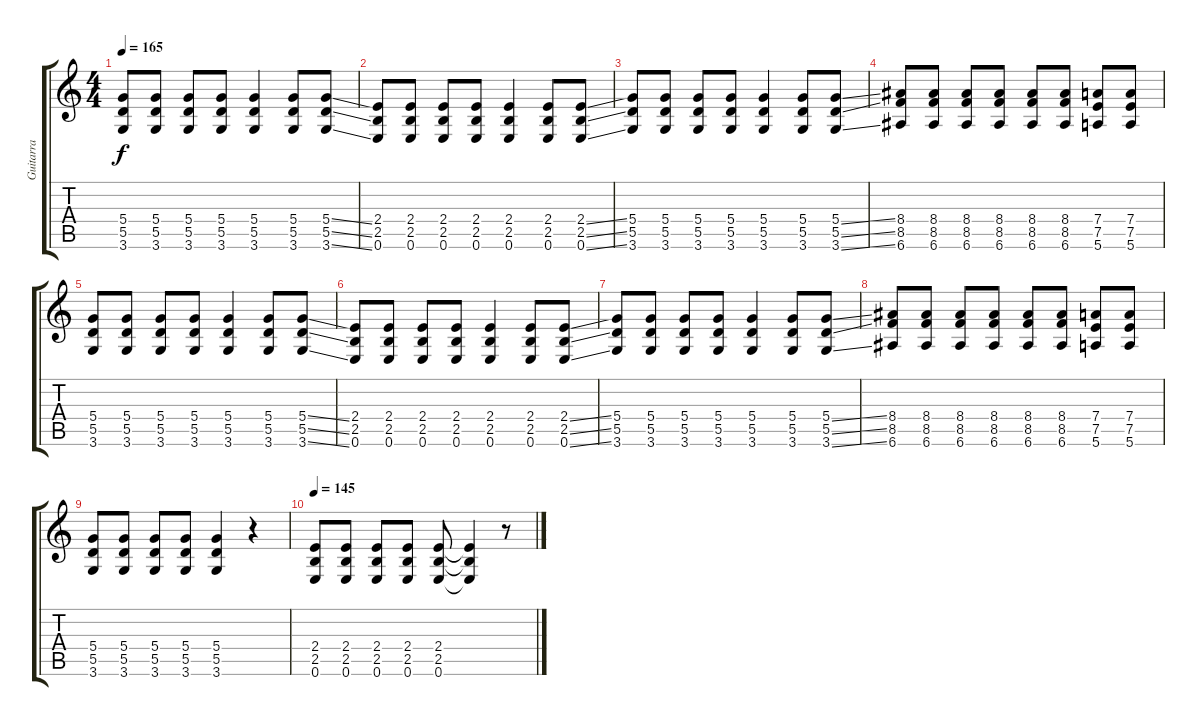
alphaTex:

\track ("Guitarra" "Guitarra") {instrument overdrivenguitar}
\staff {score tabs}
\tuning (E4 B3 G3 D3 A2 E2) {hide}
\ts (4 4)
\tempo 165
\clef g2
\ks c
(5.4 5.5 3.6).8{dy f volume 11} (5.4 5.5 3.6).8 (5.4 5.5 3.6).8 (5.4 5.5 3.6).8 (5.4 5.5 3.6).4 (5.4 5.5 3.6).8 (5.4{ss} 5.5{ss} 3.6{ss}).8 |
(2.4 2.5 0.6).8 (2.4 2.5 0.6).8 (2.4 2.5 0.6).8 (2.4 2.5 0.6).8 (2.4 2.5 0.6).4 (2.4 2.5 0.6).8 (2.4{ss} 2.5{ss} 0.6{ss}).8 |
(5.4 5.5 3.6).8 (5.4 5.5 3.6).8 (5.4 5.5 3.6).8 (5.4 5.5 3.6).8 (5.4 5.5 3.6).4 (5.4 5.5 3.6).8 (5.4{ss} 5.5{ss} 3.6{ss}).8 |
(8.4 8.5 6.6).8 (8.4 8.5 6.6).8 (8.4 8.5 6.6).8 (8.4 8.5 6.6).8 (8.4 8.5 6.6).8 (8.4 8.5 6.6).8 (7.4 7.5 5.6).8 (7.4 7.5 5.6).8 |
(5.4 5.5 3.6).8{volume 11} (5.4 5.5 3.6).8 (5.4 5.5 3.6).8 (5.4 5.5 3.6).8 (5.4 5.5 3.6).4 (5.4 5.5 3.6).8 (5.4{ss} 5.5{ss} 3.6{ss}).8 |
(2.4 2.5 0.6).8 (2.4 2.5 0.6).8 (2.4 2.5 0.6).8 (2.4 2.5 0.6).8 (2.4 2.5 0.6).4 (2.4 2.5 0.6).8 (2.4{ss} 2.5{ss} 0.6{ss}).8 |
(5.4 5.5 3.6).8 (5.4 5.5 3.6).8 (5.4 5.5 3.6).8 (5.4 5.5 3.6).8 (5.4 5.5 3.6).4 (5.4 5.5 3.6).8 (5.4{ss} 5.5{ss} 3.6{ss}).8 |
(8.4 8.5 6.6).8 (8.4 8.5 6.6).8 (8.4 8.5 6.6).8 (8.4 8.5 6.6).8 (8.4 8.5 6.6).8 (8.4 8.5 6.6).8 (7.4 7.5 5.6).8 (7.4 7.5 5.6).8 |
(5.4 5.5 3.6).8{volume 16} (5.4 5.5 3.6).8 (5.4 5.5 3.6).8 (5.4 5.5 3.6).8 (5.4 5.5 3.6).4 r.4 |
\tempo 145
(2.4 2.5 0.6).8 (2.4 2.5 0.6).8 (2.4 2.5 0.6).8 (2.4 2.5 0.6).8 (2.4 2.5 0.6).8 (2.4{t} 2.5{t} 0.6{t}).4 r.8
